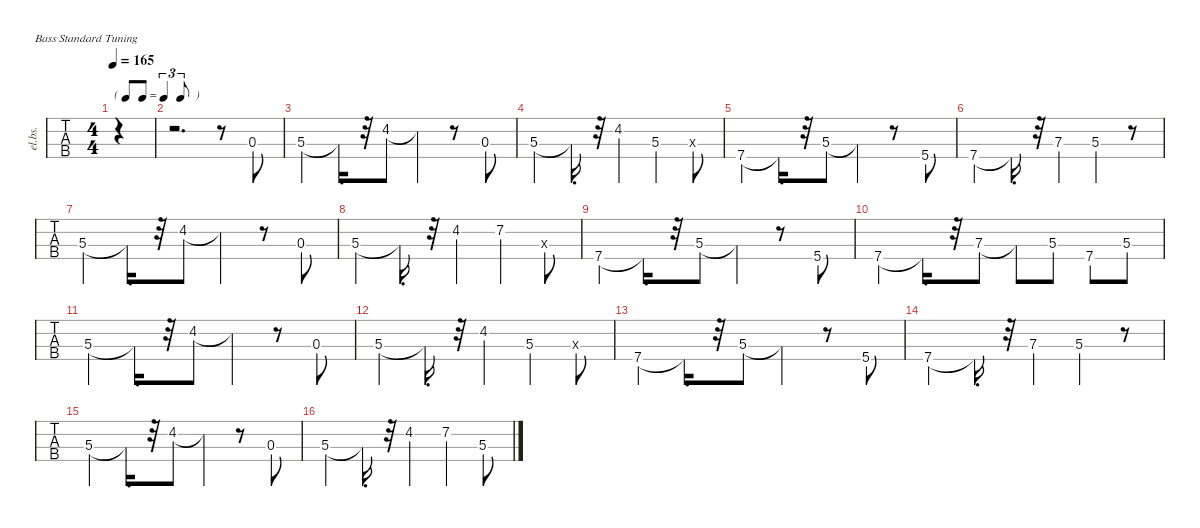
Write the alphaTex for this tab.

\defaultSystemsLayout 4
\hideDynamics
\bracketExtendMode nobrackets
\track ("Electric Bass" "el.bs.") {instrument electricbassfinger}
\staff {tabs}
\tuning (G2 D2 A1 E1)
\ts (4 4)
\tf triplet8th
\tempo 165
\clef f4
\ks c
|
r.2{d} r.8 0.3.8 |
5.3.4 5.3{t}.16{d} r.32 4.2{acc #}.8 4.2{t acc #}.4 r.8 0.3.8 |
5.3.4 5.3{t}.16{d} r.32 4.2{st acc #}.4 5.3{st}.4 0.3{x}.8 |
7.4.4 7.4{t}.16{d} r.32 5.3.8 5.3{t}.4 r.8 5.4.8 |
7.4.4 7.4{t}.16{d} r.32 7.3{st}.4 5.3{st}.4 r.8 |
5.3.4 5.3{t}.16{d} r.32 4.2{acc #}.8 4.2{t acc #}.4 r.8 0.3.8 |
5.3.4 5.3{t}.16{d} r.32 4.2{st acc #}.4 7.2{st}.4 0.3{x}.8 |
7.4.4 7.4{t}.16{d} r.32 5.3.8 5.3{t}.4 r.8 5.4.8 |
7.4.4 7.4{t}.16{d} r.32 7.3.8 7.3{t}.8 5.3.8 7.4.8 5.3.8 |
5.3.4 5.3{t}.16{d} r.32 4.2{acc #}.8 4.2{t acc #}.4 r.8 0.3.8 |
5.3.4 5.3{t}.16{d} r.32 4.2{st acc #}.4 5.3{st}.4 0.3{x}.8 |
7.4.4 7.4{t}.16{d} r.32 5.3.8 5.3{t}.4 r.8 5.4.8 |
7.4.4 7.4{t}.16{d} r.32 7.3{st}.4 5.3{st}.4 r.8 |
5.3.4 5.3{t}.16{d} r.32 4.2{acc #}.8 4.2{t acc #}.4 r.8 0.3.8 |
5.3.4 5.3{t}.16{d} r.32 4.2{st acc #}.4 7.2{st}.4 5.3.8
